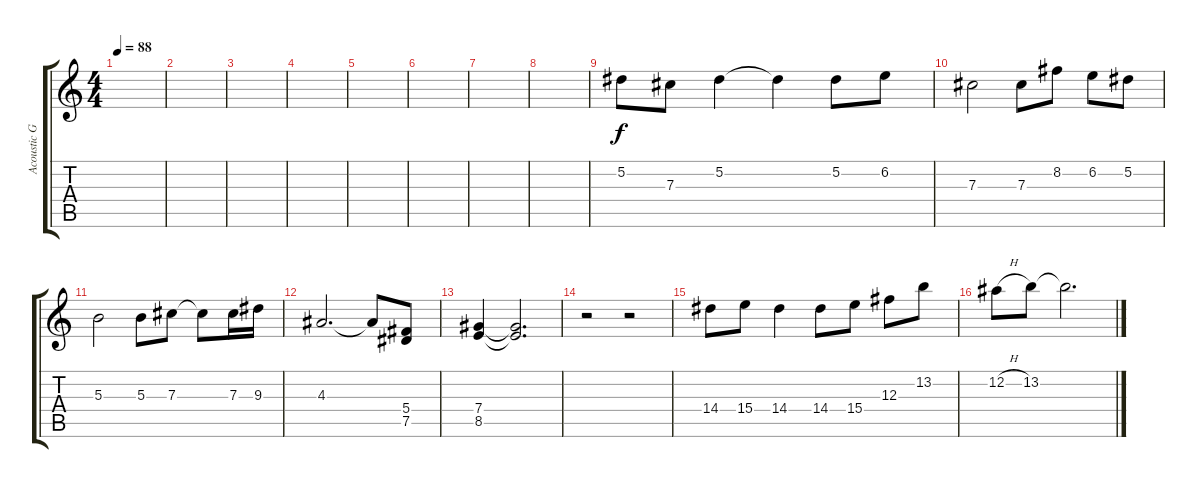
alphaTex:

\track ("Acoustic Guitar 2" "Acoustic G") {instrument acousticguitarsteel}
\staff {score tabs}
\tuning (Eb4 Bb3 Gb3 Db3 Ab2 Eb2) {hide}
\ts (4 4)
\tempo 88
\clef g2
\ks aminor
|
|
|
|
|
|
|
|
5.2.8 7.3.8 5.2.4 5.2{t}.4 5.2.8 6.2.8 |
7.3.2 7.3.8 8.2.8 6.2.8 5.2.8 |
5.3.2 5.3.8 7.3.8 7.3{t}.8 7.3.16 9.3.16 |
4.3.2{d} 4.3{t}.8 (5.4 7.5).8 |
(7.4 8.5).4 (7.4{t} 8.5{t}).2{d} |
r.2 r.2 |
14.4.8 15.4.8 14.4.4 14.4.8 15.4.8 12.3.8 13.2.8 |
12.2{h}.8 13.2.8 13.2{t}.2{d}
